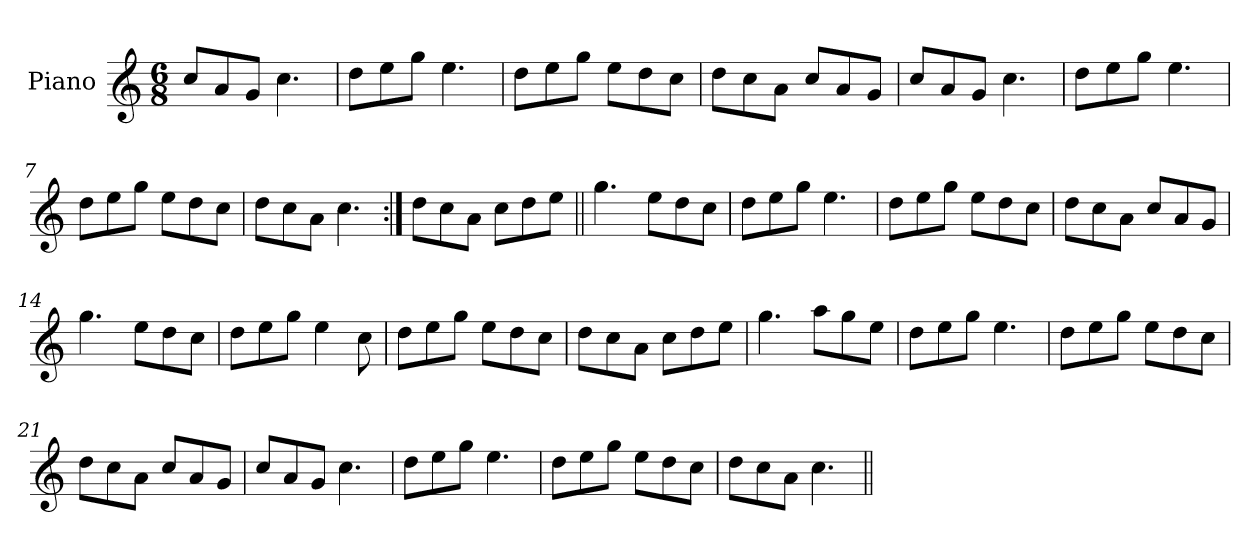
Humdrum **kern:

**kern
*part1
*staff1
*I"Piano
*I'Pno
*clefG2
*k[]
*M6/8
=1
8cc/L
8a/
8g/J
4.cc\
=2
8dd\L
8ee\
8gg\J
4.ee\
=3
8dd\L
8ee\
8gg\J
8ee\L
8dd\
8cc\J
=4
8dd\L
8cc\
8a\J
8cc/L
8a/
8g/J
=5
8cc/L
8a/
8g/J
4.cc\
=6
8dd\L
8ee\
8gg\J
4.ee\
!!LO:LB:g=z
=7
8dd\L
8ee\
8gg\J
8ee\L
8dd\
8cc\J
=8
8dd\L
8cc\
8a\J
4.cc\
=9:|!
8dd\L
8cc\
8a\J
8cc\L
8dd\
8ee\J
=10||
4.gg\
8ee\L
8dd\
8cc\J
=11
8dd\L
8ee\
8gg\J
4.ee\
=12
8dd\L
8ee\
8gg\J
8ee\L
8dd\
8cc\J
!!LO:LB:g=z
=13
8dd\L
8cc\
8a\J
8cc/L
8a/
8g/J
=14
4.gg\
8ee\L
8dd\
8cc\J
=15
8dd\L
8ee\
8gg\J
4ee\
8cc\
=16
8dd\L
8ee\
8gg\J
8ee\L
8dd\
8cc\J
=17
8dd\L
8cc\
8a\J
8cc\L
8dd\
8ee\J
=18
4.gg\
8aa\L
8gg\
8ee\J
!!LO:LB:g=z
=19
8dd\L
8ee\
8gg\J
4.ee\
=20
8dd\L
8ee\
8gg\J
8ee\L
8dd\
8cc\J
=21
8dd\L
8cc\
8a\J
8cc/L
8a/
8g/J
=22
8cc/L
8a/
8g/J
4.cc\
=23
8dd\L
8ee\
8gg\J
4.ee\
=24
8dd\L
8ee\
8gg\J
8ee\L
8dd\
8cc\J
=25
8dd\L
8cc\
8a\J
4.cc\
=||
*-
